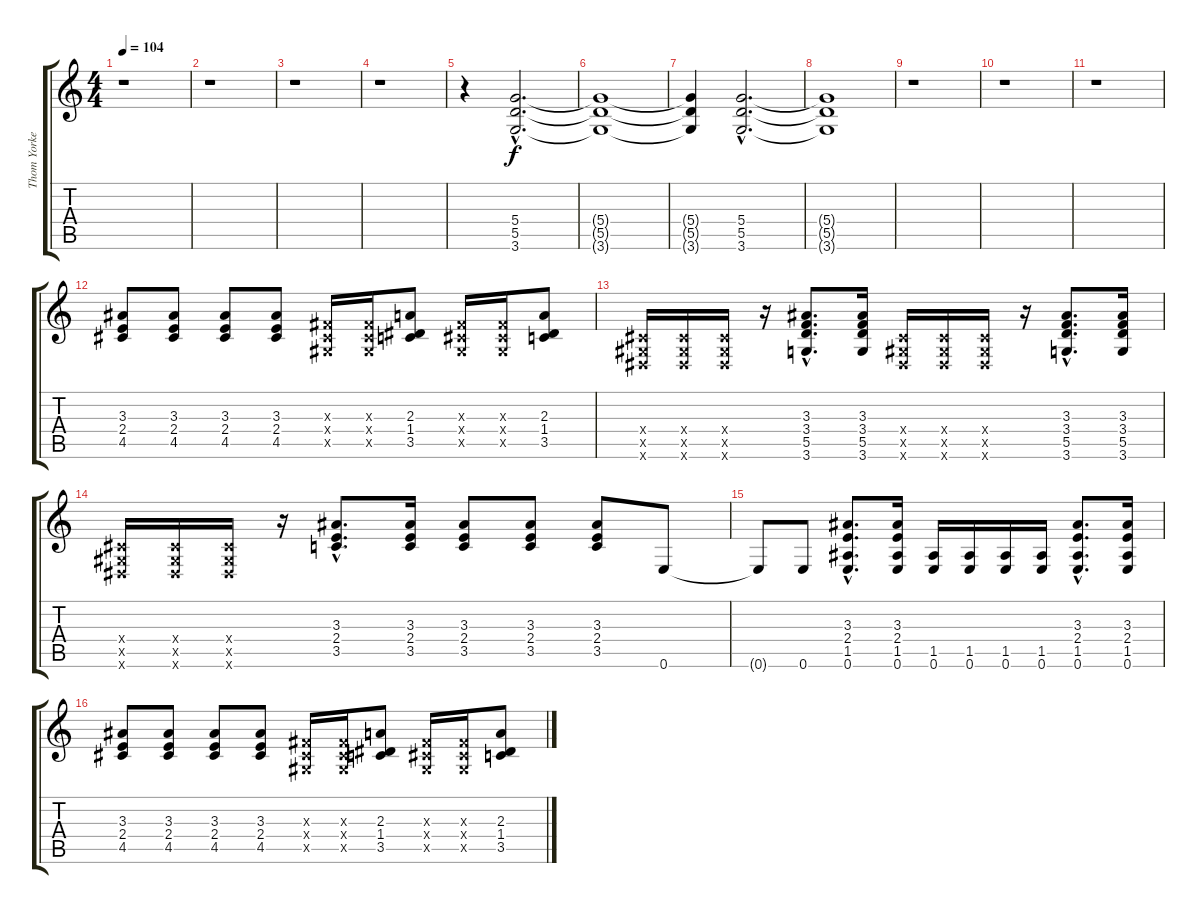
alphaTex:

\track ("Thom Yorke" "Thom Yorke") {instrument overdrivenguitar}
\staff {score tabs}
\tuning (E4 B3 G3 D3 A2 E2) {hide}
\ts (4 4)
\tempo 104
\clef g2
\ks c
r.1{dy f} |
r.1 |
r.1 |
r.1 |
r.4 (5.4{hac} 5.5{hac} 3.6{hac}).2{d} |
(5.4{t} 5.5{t} 3.6{t}).1 |
(5.4{t} 5.5{t} 3.6{t}).4 (5.4{hac} 5.5{hac} 3.6{hac}).2{d} |
(5.4{t} 5.5{t} 3.6{t}).1 |
r.1 |
r.1 |
r.1 |
(3.3 2.4 4.5).8 (3.3 2.4 4.5).8 (3.3 2.4 4.5).8 (3.3 2.4 4.5).8 (-1.3{x} -1.4{x} -1.5{x}).16 (-1.3{x} -1.4{x} -1.5{x}).16 (2.3 1.4 3.5).8 (-1.3{x} -1.4{x} -1.5{x}).16 (-1.3{x} -1.4{x} -1.5{x}).16 (2.3 1.4 3.5).8 |
(-1.4{x} -1.5{x} -1.6{x}).16 (-1.4{x} -1.5{x} -1.6{x}).16 (-1.4{x} -1.5{x} -1.6{x}).16 r.16 (3.3{hac} 3.4{hac} 5.5{hac} 3.6{hac}).8{d} (3.3 3.4 5.5 3.6).16 (-1.4{x} -1.5{x} -1.6{x}).16 (-1.4{x} -1.5{x} -1.6{x}).16 (-1.4{x} -1.5{x} -1.6{x}).16 r.16 (3.3{hac} 3.4{hac} 5.5{hac} 3.6{hac}).8{d} (3.3 3.4 5.5 3.6).16 |
(-1.4{x} -1.5{x} -1.6{x}).16 (-1.4{x} -1.5{x} -1.6{x}).16 (-1.4{x} -1.5{x} -1.6{x}).16 r.16 (3.3{hac} 2.4{hac} 3.5{hac}).8{d} (3.3 2.4 3.5).16 (3.3 2.4 3.5).8 (3.3 2.4 3.5).8 (3.3 2.4 3.5).8 0.6.8 |
0.6{t}.8 0.6.8 (3.3{hac} 2.4{hac} 1.5{hac} 0.6{hac}).8{d} (3.3 2.4 1.5 0.6).16 (1.5 0.6).16 (1.5 0.6).16 (1.5 0.6).16 (1.5 0.6).16 (3.3{hac} 2.4{hac} 1.5{hac} 0.6{hac}).8{d} (3.3 2.4 1.5 0.6).16 |
(3.3 2.4 4.5).8 (3.3 2.4 4.5).8 (3.3 2.4 4.5).8 (3.3 2.4 4.5).8 (-1.3{x} -1.4{x} -1.5{x}).16 (-1.3{x} -1.4{x} -1.5{x}).16 (2.3 1.4 3.5).8 (-1.3{x} -1.4{x} -1.5{x}).16 (-1.3{x} -1.4{x} -1.5{x}).16 (2.3 1.4 3.5).8
